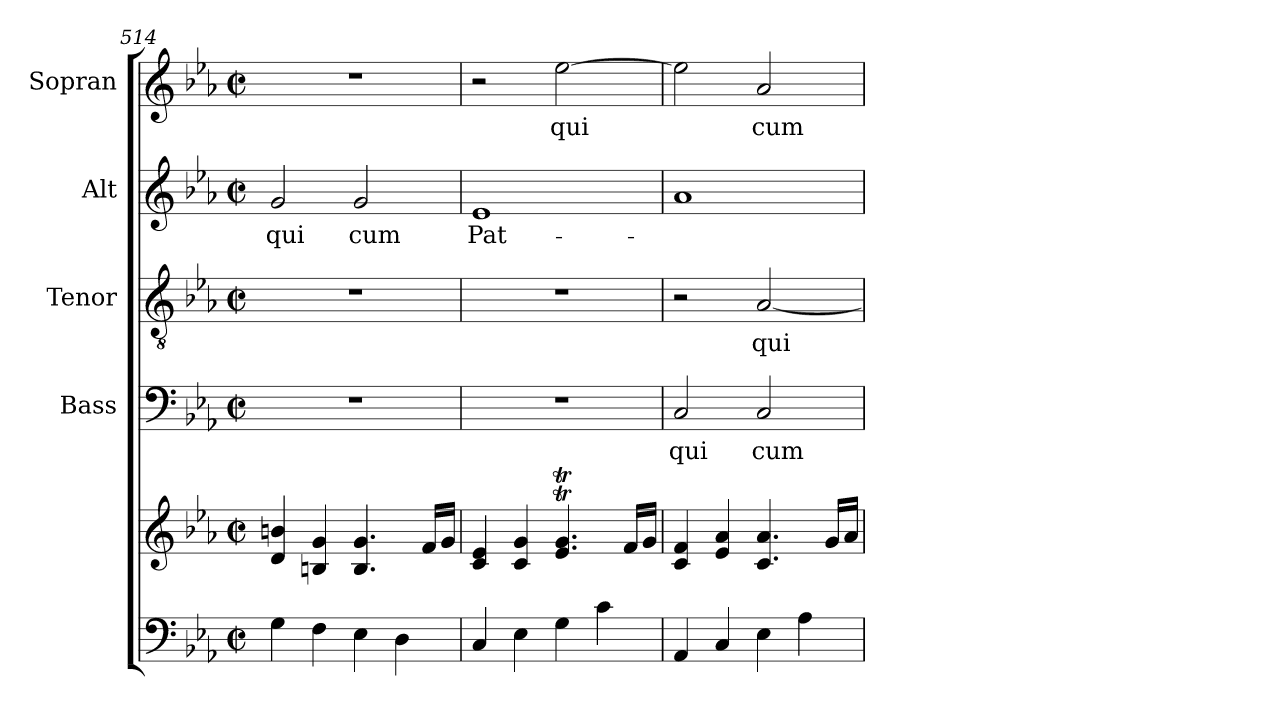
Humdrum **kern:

**kern	**kern	**kern	**text	**kern	**text	**kern	**text	**kern	**text
*part5	*part5	*part4	*part4	*part3	*part3	*part2	*part2	*part1	*part1
*staff6	*staff5	*staff4	*staff4	*staff3	*staff3	*staff2	*staff2	*staff1	*staff1
*	*	*I"Bass	*	*I"Tenor	*	*I"Alt	*	*I"Sopran	*
*	*	*I'B.	*	*I'T.	*	*I'A.	*	*I'S.	*
*clefF4	*clefG2	*clefF4	*	*clefGv2	*	*clefG2	*	*clefG2	*
*k[b-e-a-]	*k[b-e-a-]	*k[b-e-a-]	*	*k[b-e-a-]	*	*k[b-e-a-]	*	*k[b-e-a-]	*
*E-:	*E-:	*E-:	*	*E-:	*	*E-:	*	*E-:	*
*M2/2	*M2/2	*M2/2	*	*M2/2	*	*M2/2	*	*M2/2	*
*met(c|)	*met(c|)	*met(c|)	*	*met(c|)	*	*met(c|)	*	*met(c|)	*
=514	=514	=514	=514	=514	=514	=514	=514	=514	=514
!	!	!	!	!	!	!	!LO:LY:b	!	!
4G\	4d/ 4bn/	1r	.	1r	.	2g/	qui	1r	.
4F\	4Bn/ 4g/	.	.	.	.	.	.	.	.
!	!	!	!	!	!	!	!LO:LY:b	!	!
4E-\	4.B/ 4.g/	.	.	.	.	2g/	cum	.	.
4D\	.	.	.	.	.	.	.	.	.
.	16f/LL	.	.	.	.	.	.	.	.
.	16g/JJ	.	.	.	.	.	.	.	.
=515	=515	=515	=515	=515	=515	=515	=515	=515	=515
!	!	!	!	!	!	!	!LO:LY:b	!	!
4C/	4c/ 4e-/	1r	.	1r	.	1e-	Pat-	2r	.
4E-\	4c/ 4g/	.	.	.	.	.	.	.	.
!	!	!	!	!	!	!	!	!	!LO:LY:b
4G\	4.e-/T 4.g/T	.	.	.	.	.	.	[2ee-\	qui
4c\	.	.	.	.	.	.	.	.	.
.	16f/LL	.	.	.	.	.	.	.	.
.	16g/JJ	.	.	.	.	.	.	.	.
!!LO:PB:g=z
=516	=516	=516	=516	=516	=516	=516	=516	=516	=516
!	!	!	!LO:LY:b	!	!	!	!	!	!
4AA-/	4c/ 4f/	2C/	qui	2r	.	1a-	.	2ee-\]	.
4C/	4e-/ 4a-/	.	.	.	.	.	.	.	.
!	!	!	!LO:LY:b	!	!LO:LY:b	!	!	!	!LO:LY:b
4E-\	4.c/ 4.a-/	2C/	cum	[2A-/	qui	.	.	2a-/	cum
4A-\	.	.	.	.	.	.	.	.	.
.	16g/LL	.	.	.	.	.	.	.	.
.	16a-/JJ	.	.	.	.	.	.	.	.
=	=	=	=	=	=	=	=	=	=
*-	*-	*-	*-	*-	*-	*-	*-	*-	*-
